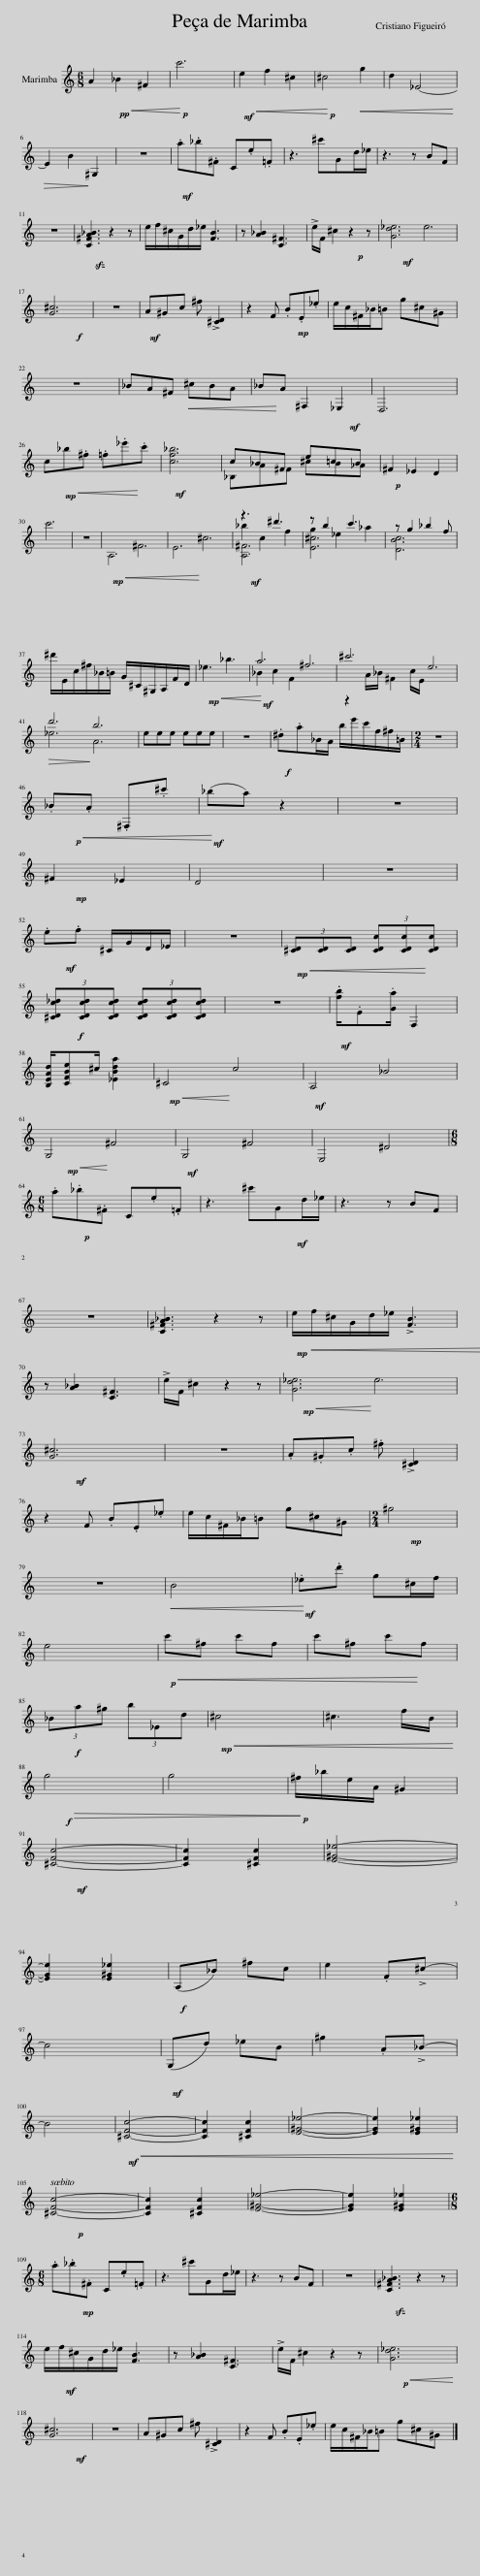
X:1
%%score ( 1 2 3 )
L:1/8
M:6/8
I:linebreak $
K:C
V:1 treble
V:2 treble
V:3 treble
V:1
!pp!!<(! A2 _B2 ^F2!<)! |!p! c'6 |!mf!!<(! e2 f2 ^c2!<)! |!p! ^c4!<(! g2 | d2 _E4-!<)! |$ %5
!>(! E2 B2!>)! ^G,2 | z6 |!mf! .a._b.^F C.e.=F | z3 ^c'Gd/_e/ | z3 z BF |$ %10
 z6 |!sfz! [C^FA_B]3 z2 z | e/f/^c/G/d/_e/ [FB]3 | z [A_B]2 [C^F]3 | !>!e/F/!p! ^c2 z2 z | %15
!mf! [Gd_e]6 e6 |$!f! [G^c]6 | z6 |!mf! A^Gc ^f !>![^CD]2 | z2!mp! F .B.E._e | %20
 e/c/^F/_B/=B g^c^G |$ z6 | _BA^F!<(! ^cBA | _B!<)!A!mf! ^F,2 _E,2 | D,6 |$ %25
!mp! c!<(!_b.^f .=f._e'!<)!.c' |!mf! [cf_b]6 | c_BF e=cB |!p! ^F2 _E2 D2 |$ c'6 | %30
 z6 |!mp!!<(! A,6 ^F6 | E6!<)! ^c6 |!mf! z3 ^d'3 | z b2 c'3 | %35
 z g2 _b2 f |$ ^d'/E/c/^f/_B/=B/ G/^C/^G,/A,/F/D/ |!mp!!<(! _e3 _b3!<)! |!mf! a6 ^f6 | ^c'6 e6 |$ %40
!>(! d'6!>)! b6 | eee eee | z6 |!f! .^d.a_B/A/ b/e'/c'/f/^f/=B/ |[M:2/4] z4 |$ %45
!p!!<(! ._B.A .^F,.^c'!<)! |!mf! (_ba) z2 | z4 |$!mp! ^F2 _E2 | D4 | %50
 z4 |$!mf! .e.f ^C/G/D/_E/ | z4 |!mp!!<(! (3[^CD][CD][CD] (3[CDc][CDc]!<)![CDc] |$!f! (3[^CDc_d][CDcd][CDcd] (3[CDcd][CDcd][CDcd] | %55
 z4 |!mf! .[fb]/.E.[Ga]/ F,2 |$ [B,EAd]/[CFBe]^c/ [_EBda]2 |!mp!!<(! ^C4!<)! c4 |!mf! A,4 _B4 |$ %60
!mp!!<(! G,4!<)! ^F4 |!mf! G,4 ^F4 | E,4 ^D4 |$[M:6/8]!p! .a._b.^F C.e.=F | z3!mf! ^c'Gd/_e/ | %65
 z3 z BF |$ z6 | [C^FA_B]3 z2 z |!mp! e/!<(!f/^c/G/d/_e/!<)!!f! !>![FB]3 |$ z [A_B]2 [C^F]3 | %70
 !>!e/F/ ^c2 z2 z |!mp!!<(! [Gd_e]6!<)! e6 |$!mf! [G^c]6 | z6 | .A.^G.c .^f !>![^CD]2 |$ %75
 z2 F .B.E._e | e/c/^F/_B/=B g^c^G |[M:2/4]!mp! ^g4 |$ z4 |!<(! B4!<)! | %80
!mf! ._e.d' g^c/f/ |$ e4 |!p!!<(! c'^f c'f | c'^f c'!<)!f |$!f! (3_Ba^g (3b_Ed | %85
!mp!!<(! ^c4 | ^c3 f/B/!<)! |$!f!!>(! g4 | g4!>)! |!p! ^f/_b/e/A/ ^G2 |$ %90
!mf! [^CFc]4- | [CFc]2 [^CFc]2 | [E^G_e]4- |$ [EGe]2 [E^G_e]2 |!f! (A,_B) ^fc | %95
 e2 .F!>!^c- |$ c4 |!mf! (G,d) _eB | ^g2 .A!>!_B- |$ B4 | %100
!mf!!<(! [^CFc]4- | [CFc]2 [^CFc]2 | [E^G_e]4- | [EGe]2 [E^G_e]2!<)! |$!p! [^CFc]4- | %105
 [CFc]2 [^CFc]2 | [E^G_e]4- | [EGe]2 [E^G_e]2 |$[M:6/8]!mp! .a._b.^F C.e.=F | z3 ^c'Gd/_e/ | %110
 z3 z BF | z6 |!sfz! [C^FA_B]3 z2 z |$!mf! e/f/^c/G/d/_e/ [FB]3 | z [A_B]2 [C^F]3 | %115
 !>!e/F/ ^c2 z2 z |!p!!<(! [Gd_e]6!<)! |$!mf! [G^c]6 | z6 | A^Gc ^f !>![^CD]2 | %120
 z2 F .B.E._e | e/c/^F/_B/=B g^c^G |] %122
V:2
 x6 | x6 | x6 | x6 | x6 |$ %5
 x6 | x6 | x6 | x6 | x6 |$ %10
 x6 | x6 | x6 | x6 | x6 | %15
 x12 |$ x6 | x6 | x6 | x6 | %20
 x6 |$ x6 | x6 | x6 | x6 |$ %25
 x6 | x6 | _B,A^F ^c_B_A | x6 |$ x6 | %30
 x6 | x12 | x12 | _b2 c2 f2 | g2 _e2 _a2 | %35
 [DBc]6 |$ x6 | x6 | _B2 c2 F2 x6 | z2 A/_B/ ^F2 c/E/ x6 |$ %40
 _e6 A6 | x6 | x6 | x6 |[M:2/4] x4 |$ %45
 x4 | x4 | x4 |$ x4 | x4 | %50
 x4 |$ x4 | x4 | x4 |$ x4 | %55
 x4 | x4 |$ x4 | x8 | x8 |$ %60
 x8 | x8 | x8 |$[M:6/8] x6 | x6 | %65
 x6 |$ x6 | x6 | x6 |$ x6 | %70
 x6 | x12 |$ x6 | x6 | x6 |$ %75
 x6 | x6 |[M:2/4] x4 |$ x4 | x4 | %80
 x4 |$ x4 | x4 | x4 |$ x4 | %85
 x4 | x4 |$ x4 | x4 | x4 |$ %90
 x4 | x4 | x4 |$ x4 | x4 | %95
 x4 |$ x4 | x4 | x4 |$ x4 | %100
 x4 | x4 | x4 | x4 |$ x4 | %105
 x4 | x4 | x4 |$[M:6/8] x6 | x6 | %110
 x6 | x6 | x6 |$ x6 | x6 | %115
 x6 | x6 |$ x6 | x6 | x6 | %120
 x6 | x6 |] %122
V:3
 x6 | x6 | x6 | x6 | x6 |$ %5
 x6 | x6 | x6 | x6 | x6 |$ %10
 x6 | x6 | x6 | x6 | x6 | %15
 x12 |$ x6 | x6 | x6 | x6 | %20
 x6 |$ x6 | x6 | x6 | x6 |$ %25
 x6 | x6 | x6 | x6 |$ x6 | %30
 x6 | x12 | x12 | [A,^F]6 | [E^c]6 | %35
 x6 |$ x6 | x6 | x12 | x12 |$ %40
 x12 | x6 | x6 | x6 |[M:2/4] x4 |$ %45
 x4 | x4 | x4 |$ x4 | x4 | %50
 x4 |$ x4 | x4 | x4 |$ x4 | %55
 x4 | x4 |$ x4 | x8 | x8 |$ %60
 x8 | x8 | x8 |$[M:6/8] x6 | x6 | %65
 x6 |$ x6 | x6 | x6 |$ x6 | %70
 x6 | x12 |$ x6 | x6 | x6 |$ %75
 x6 | x6 |[M:2/4] x4 |$ x4 | x4 | %80
 x4 |$ x4 | x4 | x4 |$ x4 | %85
 x4 | x4 |$ x4 | x4 | x4 |$ %90
 x4 | x4 | x4 |$ x4 | x4 | %95
 x4 |$ x4 | x4 | x4 |$ x4 | %100
 x4 | x4 | x4 | x4 |$ x4 | %105
 x4 | x4 | x4 |$[M:6/8] x6 | x6 | %110
 x6 | x6 | x6 |$ x6 | x6 | %115
 x6 | x6 |$ x6 | x6 | x6 | %120
 x6 | x6 |] %122
